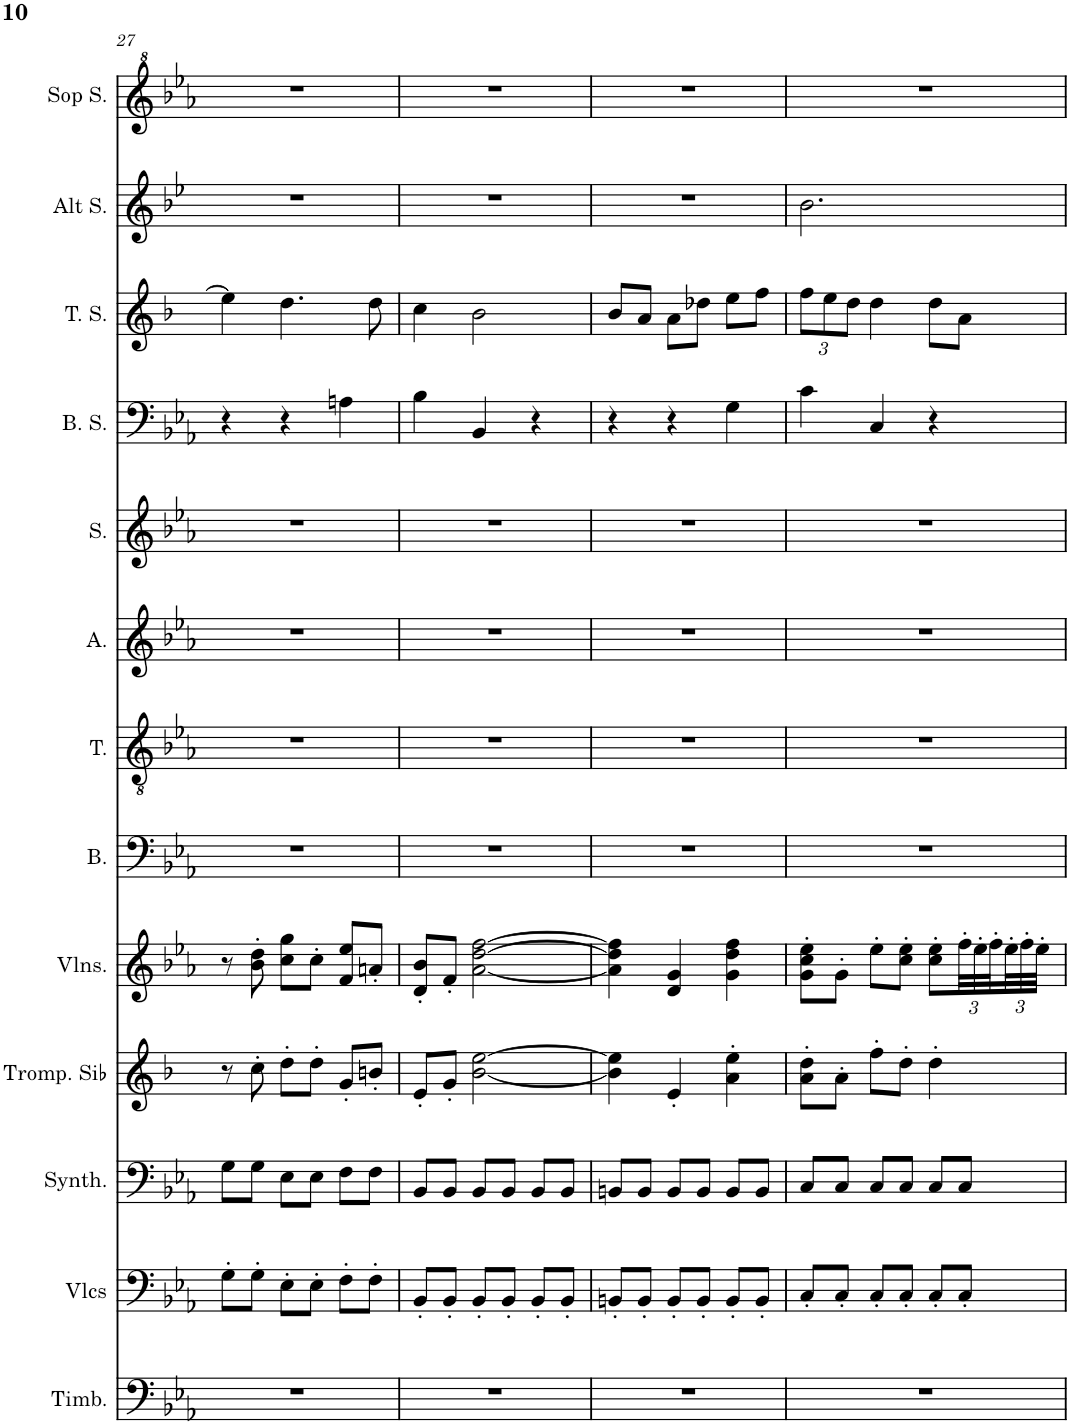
**kern	**kern	**kern	**kern	**kern	**kern	**kern	**kern	**kern	**kern	**kern	**kern	**kern
*part13	*part12	*part11	*part10	*part9	*part8	*part7	*part6	*part5	*part4	*part3	*part2	*part1
*staff13	*staff12	*staff11	*staff10	*staff9	*staff8	*staff7	*staff6	*staff5	*staff4	*staff3	*staff2	*staff1
*I"Timbales, Staff-1	*I"Violoncelles, D'Bass/Strings, etc	*I"Synthétiseur d'instruments à cordes, Synth strings, etc	*I"Trompette en Sib, Synth strings 2	*I"Violons, 1st violins	*I"Basse	*I"Ténor	*I"Alto	*I"Soprano	*I"Basse Solo	*I"Tenor Solo	*I"Alto Solo	*I"Soprano Solo
*I'Timb.	*I'Vlcs	*I'Synth.	*I'Tromp. Sib	*I'Vlns.	*I'B.	*I'T.	*I'A.	*I'S.	*I'B. S.	*I'T. S.	*I'Alt S.	*I'Sop S.
!!LO:PB:g=z
*clefF4	*clefF4	*clefF4	*clefG2	*clefG2	*clefF4	*clefGv2	*clefG2	*clefG2	*clefF4	*clefG2	*clefG2	*clefG^2
*	*	*	*Trd1c2	*	*	*	*	*	*	*Trd8c14	*Trd4c7	*
*k[b-e-a-]	*k[b-e-a-]	*k[b-e-a-]	*k[b-]	*k[b-e-a-]	*k[b-e-a-]	*k[b-e-a-]	*k[b-e-a-]	*k[b-e-a-]	*k[b-e-a-]	*k[b-]	*k[b-e-]	*k[b-e-a-]
*M3/4	*M3/4	*M3/4	*M3/4	*M3/4	*M3/4	*M3/4	*M3/4	*M3/4	*M3/4	*M3/4	*M3/4	*M3/4
=27	=27	=27	=27	=27	=27	=27	=27	=27	=27	=27	=27	=27
2.r	8G'\L	8G\L	8r	8r	2.r	2.r	2.r	2.r	4r	4ee\]	2.r	2.r
.	8G'\J	8G\J	8cc'\	8b-\' 8dd\'	.	.	.	.	.	.	.	.
.	8E-'\L	8E-\L	8dd'\L	8cc\ 8gg\L	.	.	.	.	4r	4.dd\	.	.
.	8E-'\J	8E-\J	8dd'\J	8cc'\J	.	.	.	.	.	.	.	.
.	8F'\L	8F\L	8g'/L	8f/ 8ee-/L	.	.	.	.	4An\	.	.	.
.	8F'\J	8F\J	8bn'/J	8an'/J	.	.	.	.	.	8dd\	.	.
=28	=28	=28	=28	=28	=28	=28	=28	=28	=28	=28	=28	=28
2.r	8BB-'/L	8BB-/L	8e'/L	8d/' 8b-/'L	2.r	2.r	2.r	2.r	4B-\	4cc\	2.r	2.r
.	8BB-'/J	8BB-/J	8g'/J	8f'/J	.	.	.	.	.	.	.	.
.	8BB-'/L	8BB-/L	[2b-\ [2ee\	[2a-\ [2dd\ [2ff\	.	.	.	.	4BB-/	2b-\	.	.
.	8BB-'/J	8BB-/J	.	.	.	.	.	.	.	.	.	.
.	8BB-'/L	8BB-/L	.	.	.	.	.	.	4r	.	.	.
.	8BB-'/J	8BB-/J	.	.	.	.	.	.	.	.	.	.
=29	=29	=29	=29	=29	=29	=29	=29	=29	=29	=29	=29	=29
2.r	8BBn'/L	8BBn/L	4b-\] 4ee\]	4a-\] 4dd\] 4ff\]	2.r	2.r	2.r	2.r	4r	8b-/L	2.r	2.r
.	8BB'/J	8BB/J	.	.	.	.	.	.	.	8a/J	.	.
.	8BB'/L	8BB/L	4e'/	4d/ 4g/	.	.	.	.	4r	8a\L	.	.
.	8BB'/J	8BB/J	.	.	.	.	.	.	.	8dd-X\J	.	.
.	8BB'/L	8BB/L	4a\' 4ee\'	4g\ 4dd\ 4ff\	.	.	.	.	4G\	8ee\L	.	.
.	8BB'/J	8BB/J	.	.	.	.	.	.	.	8ff\J	.	.
=30	=30	=30	=30	=30	=30	=30	=30	=30	=30	=30	=30	=30
*	*	*	*	*	*	*	*	*	*	*Xbrackettup	*	*
2.r	8C'/L	8C/L	8a\' 8dd\'L	8g\' 8cc\' 8ee-\'L	2.r	2.r	2.r	2.r	4c\	12ff\L	2.b-\	2.r
.	.	.	.	.	.	.	.	.	.	12ee\	.	.
.	8C'/J	8C/J	8a'\J	8g'\J	.	.	.	.	.	.	.	.
.	.	.	.	.	.	.	.	.	.	12dd\J	.	.
.	8C'/L	8C/L	8ff'\L	8ee-'\L	.	.	.	.	4C/	4dd\	.	.
.	8C'/J	8C/J	8dd'\J	8cc\' 8ee-\'J	.	.	.	.	.	.	.	.
.	8C'/L	8C/L	4dd'\	8cc\' 8ee-\'L	.	.	.	.	4r	8dd\L	.	.
*	*	*	*	*Xbrackettup	*	*	*	*	*	*	*	*
.	8C'/J	8C/J	.	48ff'\LL	.	.	.	.	.	8a\J	.	.
.	.	.	.	48ee-'\	.	.	.	.	.	.	.	.
.	.	.	.	48ff'\	.	.	.	.	.	.	.	.
.	.	.	.	48ee-'\	.	.	.	.	.	.	.	.
.	.	.	.	48ff'\	.	.	.	.	.	.	.	.
.	.	.	.	48ee-'\JJJ	.	.	.	.	.	.	.	.
=	=	=	=	=	=	=	=	=	=	=	=	=
*-	*-	*-	*-	*-	*-	*-	*-	*-	*-	*-	*-	*-
